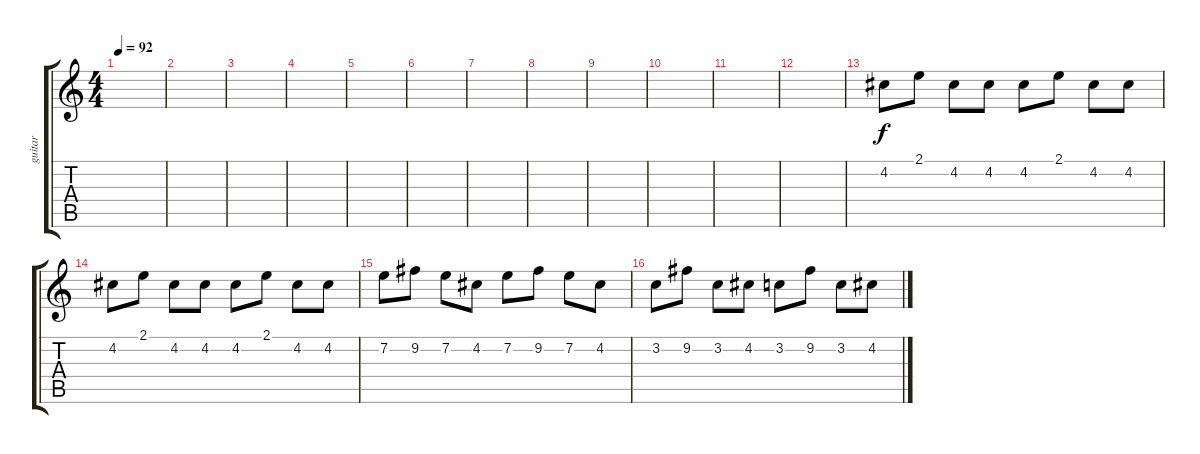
\track ("guitar" "guitar") {instrument acousticguitarsteel}
\staff {score tabs}
\tuning (D4 A3 F3 C3 G2 C2) {hide}
\ts (4 4)
\tempo 92
\clef g2
\ks c
|
|
|
|
|
|
|
|
|
|
|
|
4.2.8{volume 8} 2.1.8 4.2.8 4.2.8 4.2.8 2.1.8 4.2.8 4.2.8 |
4.2.8 2.1.8 4.2.8 4.2.8 4.2.8 2.1.8 4.2.8 4.2.8 |
7.2.8 9.2.8 7.2.8 4.2.8 7.2.8 9.2.8 7.2.8 4.2.8 |
3.2.8 9.2.8 3.2.8 4.2.8 3.2.8 9.2.8 3.2.8 4.2.8
